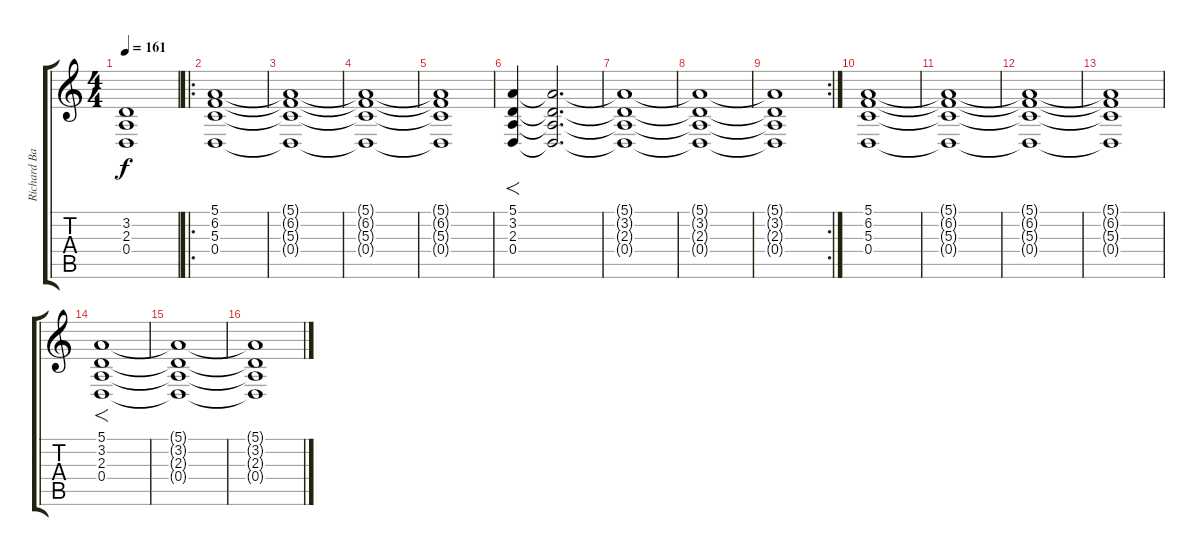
\track ("Richard Barbieri (Keys)" "Richard Ba") {instrument synthstrings2}
\staff {score tabs}
\tuning (E4 B3 G3 D3 A2 D2) {hide}
\ts (4 4)
\tempo 161
\clef g2
\ks c
(3.2{t} 2.3{t} 0.4{t}).1{dy f} |
\ro
(5.1 6.2 5.3 0.4).1 |
(5.1{t} 6.2{t} 5.3{t} 0.4{t}).1 |
(5.1{t} 6.2{t} 5.3{t} 0.4{t}).1 |
(5.1{t} 6.2{t} 5.3{t} 0.4{t}).1 |
(5.1 3.2 2.3 0.4).4{f} (5.1{t} 3.2{t} 2.3{t} 0.4{t}).2{d} |
(5.1{t} 3.2{t} 2.3{t} 0.4{t}).1 |
(5.1{t} 3.2{t} 2.3{t} 0.4{t}).1 |
\rc 2
(5.1{t} 3.2{t} 2.3{t} 0.4{t}).1 |
(5.1 6.2 5.3 0.4).1{volume 10} |
(5.1{t} 6.2{t} 5.3{t} 0.4{t}).1 |
(5.1{t} 6.2{t} 5.3{t} 0.4{t}).1 |
(5.1{t} 6.2{t} 5.3{t} 0.4{t}).1 |
(5.1 3.2 2.3 0.4).1{f} |
(5.1{t} 3.2{t} 2.3{t} 0.4{t}).1 |
(5.1{t} 3.2{t} 2.3{t} 0.4{t}).1
